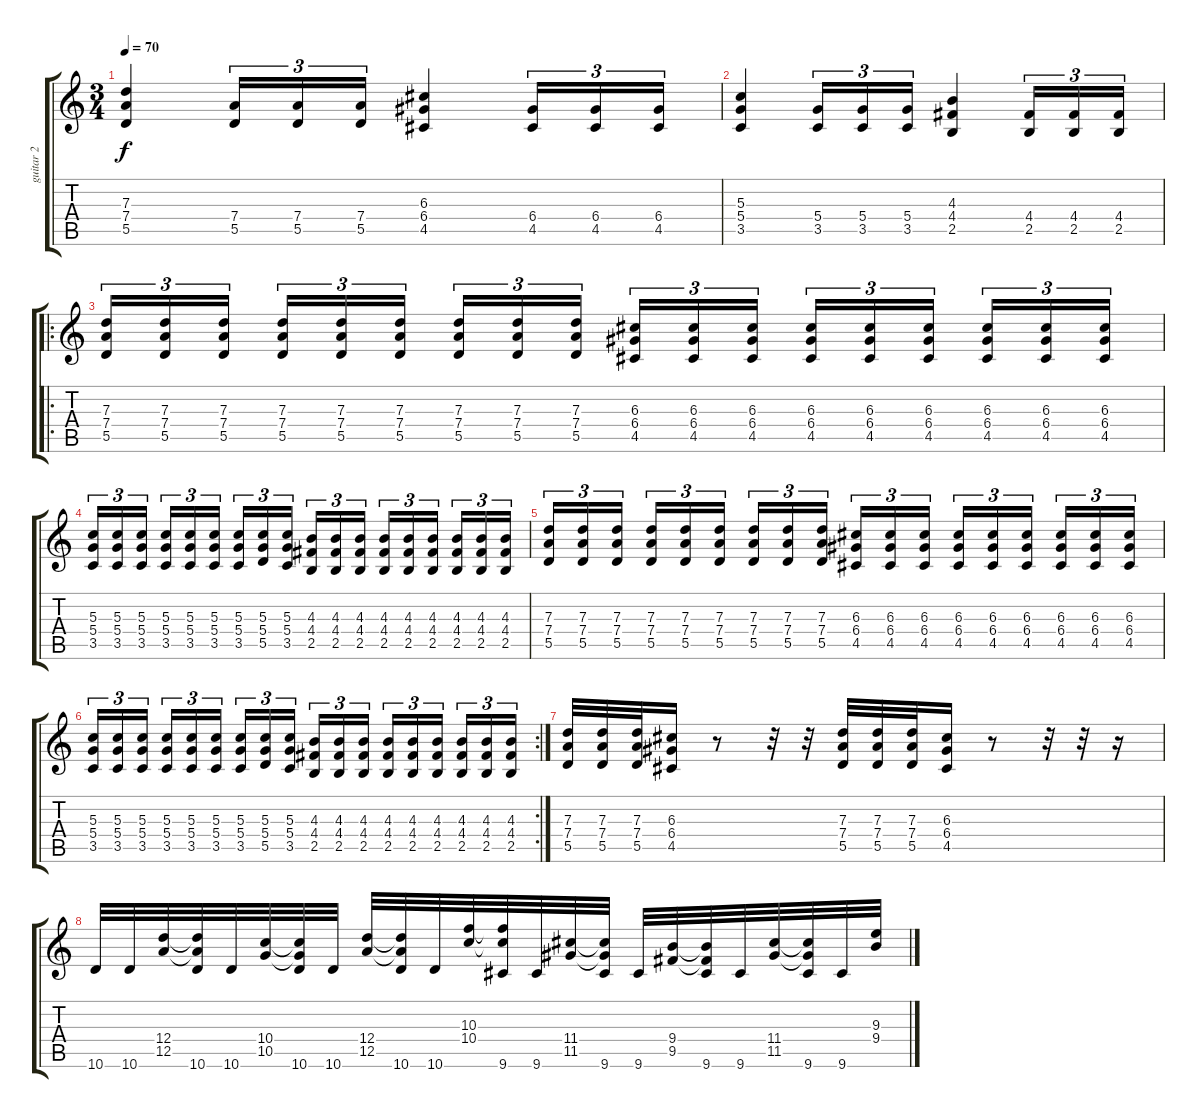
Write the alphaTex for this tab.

\track ("guitar 2" "guitar 2") {instrument overdrivenguitar}
\staff {score tabs}
\tuning (E4 B3 G3 D3 A2 E2) {hide}
\ts (3 4)
\tempo 70
\clef g2
\ks c
(7.3 7.4 5.5).4{dy f} (7.4 5.5).16{tu (3 2)} (7.4 5.5).16{tu (3 2)} (7.4 5.5).16{tu (3 2)} (6.3 6.4 4.5).4 (6.4 4.5).16{tu (3 2)} (6.4 4.5).16{tu (3 2)} (6.4 4.5).16{tu (3 2)} |
(5.3 5.4 3.5).4 (5.4 3.5).16{tu (3 2)} (5.4 3.5).16{tu (3 2)} (5.4 3.5).16{tu (3 2)} (4.3 4.4 2.5).4 (4.4 2.5).16{tu (3 2)} (4.4 2.5).16{tu (3 2)} (4.4 2.5).16{tu (3 2)} |
\ro
(7.3 7.4 5.5).16{tu (3 2) volume 13} (7.3 7.4 5.5).16{tu (3 2)} (7.3 7.4 5.5).16{tu (3 2)} (7.3 7.4 5.5).16{tu (3 2)} (7.3 7.4 5.5).16{tu (3 2)} (7.3 7.4 5.5).16{tu (3 2)} (7.3 7.4 5.5).16{tu (3 2)} (7.3 7.4 5.5).16{tu (3 2)} (7.3 7.4 5.5).16{tu (3 2)} (6.3 6.4 4.5).16{tu (3 2)} (6.3 6.4 4.5).16{tu (3 2)} (6.3 6.4 4.5).16{tu (3 2)} (6.3 6.4 4.5).16{tu (3 2)} (6.3 6.4 4.5).16{tu (3 2)} (6.3 6.4 4.5).16{tu (3 2)} (6.3 6.4 4.5).16{tu (3 2)} (6.3 6.4 4.5).16{tu (3 2)} (6.3 6.4 4.5).16{tu (3 2)} |
(5.3 5.4 3.5).16{tu (3 2)} (5.3 5.4 3.5).16{tu (3 2)} (5.3 5.4 3.5).16{tu (3 2)} (5.3 5.4 3.5).16{tu (3 2)} (5.3 5.4 3.5).16{tu (3 2)} (5.3 5.4 3.5).16{tu (3 2)} (5.3 5.4 3.5).16{tu (3 2)} (5.3 5.4 5.5).16{tu (3 2)} (5.3 5.4 3.5).16{tu (3 2)} (4.3 4.4 2.5).16{tu (3 2)} (4.3 4.4 2.5).16{tu (3 2)} (4.3 4.4 2.5).16{tu (3 2)} (4.3 4.4 2.5).16{tu (3 2)} (4.3 4.4 2.5).16{tu (3 2)} (4.3 4.4 2.5).16{tu (3 2)} (4.3 4.4 2.5).16{tu (3 2)} (4.3 4.4 2.5).16{tu (3 2)} (4.3 4.4 2.5).16{tu (3 2)} |
(7.3 7.4 5.5).16{tu (3 2)} (7.3 7.4 5.5).16{tu (3 2)} (7.3 7.4 5.5).16{tu (3 2)} (7.3 7.4 5.5).16{tu (3 2)} (7.3 7.4 5.5).16{tu (3 2)} (7.3 7.4 5.5).16{tu (3 2)} (7.3 7.4 5.5).16{tu (3 2)} (7.3 7.4 5.5).16{tu (3 2)} (7.3 7.4 5.5).16{tu (3 2)} (6.3 6.4 4.5).16{tu (3 2)} (6.3 6.4 4.5).16{tu (3 2)} (6.3 6.4 4.5).16{tu (3 2)} (6.3 6.4 4.5).16{tu (3 2)} (6.3 6.4 4.5).16{tu (3 2)} (6.3 6.4 4.5).16{tu (3 2)} (6.3 6.4 4.5).16{tu (3 2)} (6.3 6.4 4.5).16{tu (3 2)} (6.3 6.4 4.5).16{tu (3 2)} |
\rc 2
(5.3 5.4 3.5).16{tu (3 2)} (5.3 5.4 3.5).16{tu (3 2)} (5.3 5.4 3.5).16{tu (3 2)} (5.3 5.4 3.5).16{tu (3 2)} (5.3 5.4 3.5).16{tu (3 2)} (5.3 5.4 3.5).16{tu (3 2)} (5.3 5.4 3.5).16{tu (3 2)} (5.3 5.4 5.5).16{tu (3 2)} (5.3 5.4 3.5).16{tu (3 2)} (4.3 4.4 2.5).16{tu (3 2)} (4.3 4.4 2.5).16{tu (3 2)} (4.3 4.4 2.5).16{tu (3 2)} (4.3 4.4 2.5).16{tu (3 2)} (4.3 4.4 2.5).16{tu (3 2)} (4.3 4.4 2.5).16{tu (3 2)} (4.3 4.4 2.5).16{tu (3 2)} (4.3 4.4 2.5).16{tu (3 2)} (4.3 4.4 2.5).16{tu (3 2)} |
(7.3 7.4 5.5).32 (7.3 7.4 5.5).32 (7.3 7.4 5.5).32 (6.3 6.4 4.5).16 r.8 r.32 r.32 (7.3 7.4 5.5).32 (7.3 7.4 5.5).32 (7.3 7.4 5.5).32 (6.3 6.4 4.5).16 r.8 r.32 r.32 r.16 |
10.6.32{volume 13} 10.6.32 (12.4 12.5).32 (12.4{t} 12.5{t} 10.6).32 10.6.32 (10.4 10.5).32 (10.4{t} 10.5{t} 10.6).32 10.6.32 (12.4 12.5).32 (12.4{t} 12.5{t} 10.6).32 10.6.32 (10.3 10.4).32 (10.3{t} 10.4{t} 9.6).32 9.6.32 (11.4 11.5).32 (11.4{t} 11.5{t} 9.6).32 9.6.32 (9.4 9.5).32 (9.4{t} 9.5{t} 9.6).32 9.6.32 (11.4 11.5).32 (11.4{t} 11.5{t} 9.6).32 9.6.32 (9.3 9.4).32
